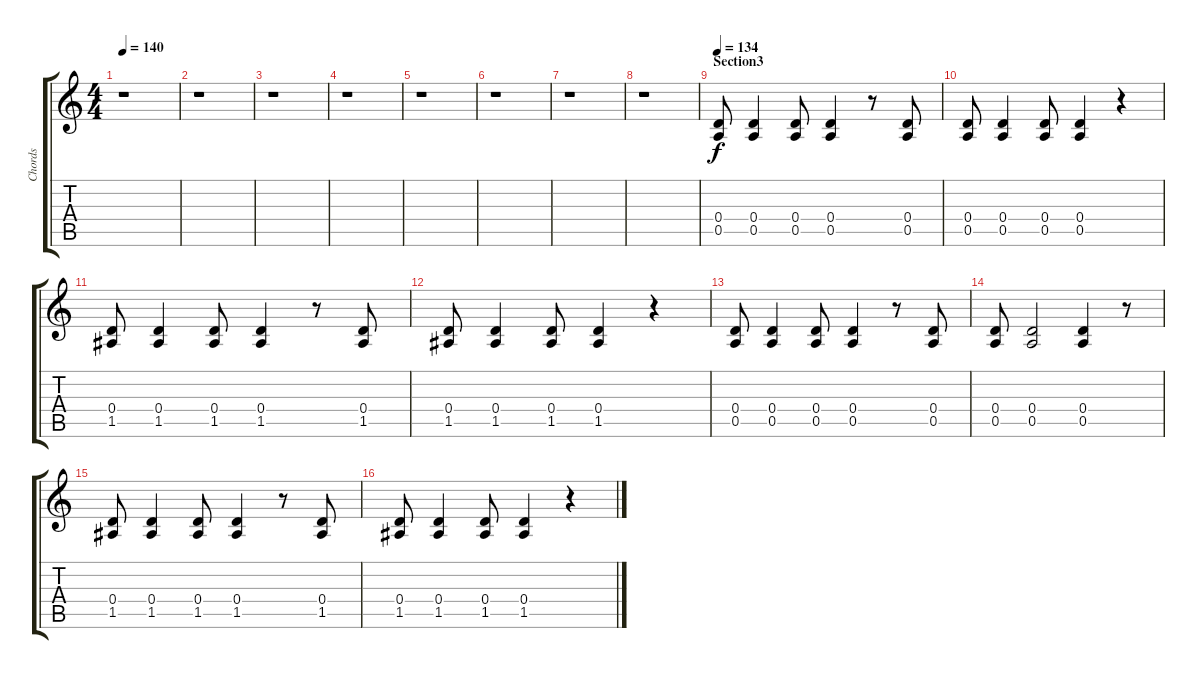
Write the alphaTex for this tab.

\track ("Chords" "Chords") {instrument distortionguitar}
\staff {score tabs}
\tuning (E4 B3 G3 D3 A2 E2) {hide}
\ts (4 4)
\tempo 140
\clef g2
\ks c
r.1{dy f} |
r.1 |
r.1 |
r.1 |
r.1 |
r.1 |
r.1 |
r.1 |
\section ("" "Section3")
\tempo 134
(0.4 0.5).8 (0.4 0.5).4 (0.4 0.5).8 (0.4 0.5).4 r.8 (0.4 0.5).8 |
(0.4 0.5).8 (0.4 0.5).4 (0.4 0.5).8 (0.4 0.5).4 r.4 |
(0.4 1.5).8 (0.4 1.5).4 (0.4 1.5).8 (0.4 1.5).4 r.8 (0.4 1.5).8 |
(0.4 1.5).8 (0.4 1.5).4 (0.4 1.5).8 (0.4 1.5).4 r.4 |
(0.4 0.5).8 (0.4 0.5).4 (0.4 0.5).8 (0.4 0.5).4 r.8 (0.4 0.5).8 |
(0.4 0.5).8 (0.4 0.5).2 (0.4 0.5).4 r.8 |
(0.4 1.5).8 (0.4 1.5).4 (0.4 1.5).8 (0.4 1.5).4 r.8 (0.4 1.5).8 |
(0.4 1.5).8 (0.4 1.5).4 (0.4 1.5).8 (0.4 1.5).4 r.4
